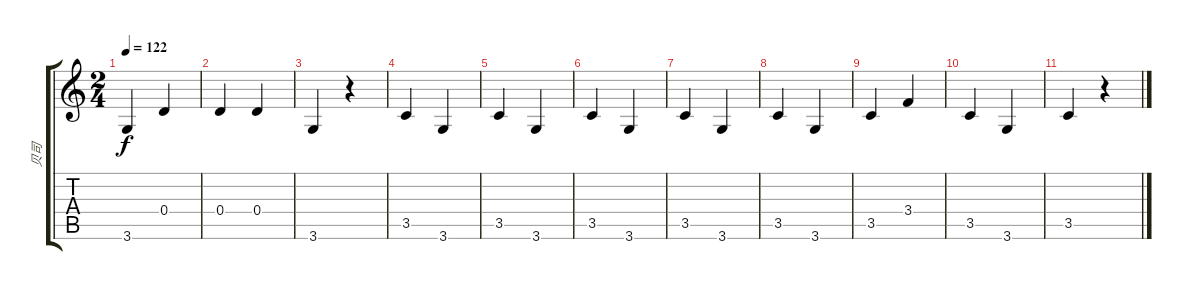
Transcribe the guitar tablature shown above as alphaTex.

\track ("贝司" "贝司") {instrument electricbasspick}
\staff {score tabs}
\tuning (E4 B3 G3 D3 A2 E2) {hide}
\ts (2 4)
\tempo 122
\clef g2
\ks c
3.6.4{dy f} 0.4.4 |
0.4.4 0.4.4 |
3.6.4 r.4 |
3.5.4 3.6.4 |
3.5.4 3.6.4 |
3.5.4 3.6.4 |
3.5.4 3.6.4 |
3.5.4 3.6.4 |
3.5.4 3.4.4 |
3.5.4 3.6.4 |
3.5.4 r.4
